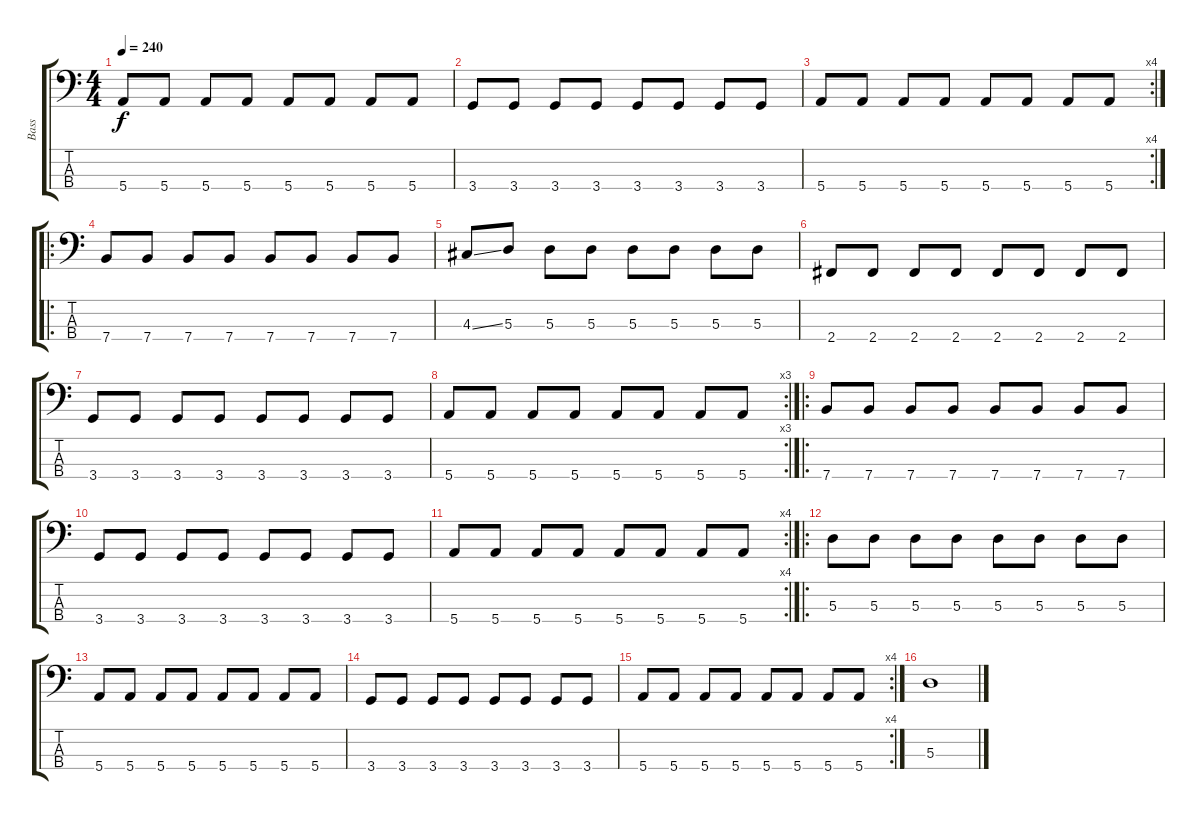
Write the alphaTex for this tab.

\track ("Bass" "Bass") {instrument electricbassfinger}
\staff {score tabs}
\tuning (G2 D2 A1 E1) {hide}
\ts (4 4)
\tempo 240
\clef f4
\ks c
5.4.8{dy f} 5.4.8 5.4.8 5.4.8 5.4.8 5.4.8 5.4.8 5.4.8 |
3.4.8 3.4.8 3.4.8 3.4.8 3.4.8 3.4.8 3.4.8 3.4.8 |
\rc 4
5.4.8 5.4.8 5.4.8 5.4.8 5.4.8 5.4.8 5.4.8 5.4.8 |
\ro
7.4.8 7.4.8 7.4.8 7.4.8 7.4.8 7.4.8 7.4.8 7.4.8 |
4.3{ss}.8 5.3.8 5.3.8 5.3.8 5.3.8 5.3.8 5.3.8 5.3.8 |
2.4.8 2.4.8 2.4.8 2.4.8 2.4.8 2.4.8 2.4.8 2.4.8 |
3.4.8 3.4.8 3.4.8 3.4.8 3.4.8 3.4.8 3.4.8 3.4.8 |
\rc 3
5.4.8 5.4.8 5.4.8 5.4.8 5.4.8 5.4.8 5.4.8 5.4.8 |
\ro
7.4.8 7.4.8 7.4.8 7.4.8 7.4.8 7.4.8 7.4.8 7.4.8 |
3.4.8 3.4.8 3.4.8 3.4.8 3.4.8 3.4.8 3.4.8 3.4.8 |
\rc 4
5.4.8 5.4.8 5.4.8 5.4.8 5.4.8 5.4.8 5.4.8 5.4.8 |
\ro
5.3.8 5.3.8 5.3.8 5.3.8 5.3.8 5.3.8 5.3.8 5.3.8 |
5.4.8 5.4.8 5.4.8 5.4.8 5.4.8 5.4.8 5.4.8 5.4.8 |
3.4.8 3.4.8 3.4.8 3.4.8 3.4.8 3.4.8 3.4.8 3.4.8 |
\rc 4
5.4.8 5.4.8 5.4.8 5.4.8 5.4.8 5.4.8 5.4.8 5.4.8 |
5.3.1
